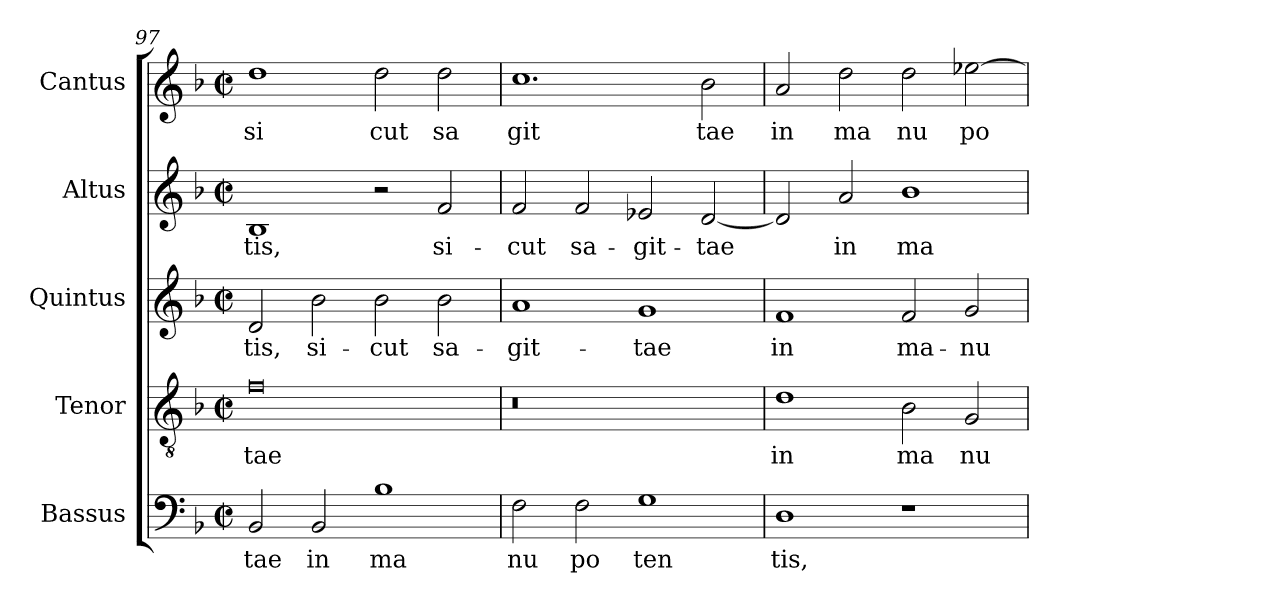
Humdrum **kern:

**kern	**text	**kern	**text	**kern	**text	**kern	**text	**kern	**text
*part5	*part5	*part4	*part4	*part3	*part3	*part2	*part2	*part1	*part1
*staff5	*staff5	*staff4	*staff4	*staff3	*staff3	*staff2	*staff2	*staff1	*staff1
*I"Bassus	*	*I"Tenor	*	*I"Quintus	*	*I"Altus	*	*I"Cantus	*
*clefF4	*	*clefGv2	*	*clefG2	*	*clefG2	*	*clefG2	*
*k[b-]	*	*k[b-]	*	*k[b-]	*	*k[b-]	*	*k[b-]	*
*F:	*	*F:	*	*F:	*	*F:	*	*F:	*
*M2/2	*	*M2/2	*	*M2/2	*	*M2/2	*	*M2/2	*
*met(c|)	*	*met(c|)	*	*met(c|)	*	*met(c|)	*	*met(c|)	*
=97	=97	=97	=97	=97	=97	=97	=97	=97	=97
!	!LO:LY:b:cj	!	!LO:LY:b:cj	!	!LO:LY:b:cj	!	!LO:LY:b:cj	!	!LO:LY:b:cj
2BB-/	tae	0f	tae	2d/	-tis,	1B-	-tis,	1dd	si
!	!LO:LY:b:cj	!	!	!	!LO:LY:b:cj	!	!	!	!
2BB-/	in	.	.	2b-\	si-	.	.	.	.
!	!LO:LY:b:cj	!	!	!	!LO:LY:b:cj	!	!	!	!LO:LY:b:cj
1B-	ma	.	.	2b-\	-cut	2r	.	2dd\	cut
!	!	!	!	!	!LO:LY:b:cj	!	!LO:LY:b:cj	!	!LO:LY:b:cj
.	.	.	.	2b-\	sa-	2f/	si-	2dd\	sa
=98	=98	=98	=98	=98	=98	=98	=98	=98	=98
!	!LO:LY:b:cj	!	!	!	!LO:LY:b:cj	!	!LO:LY:b:cj	!	!LO:LY:b:cj
2F\	nu	0r	.	1a	-git-	2f/	-cut	1.cc	git
!	!LO:LY:b:cj	!	!	!	!	!	!LO:LY:b:cj	!	!
2F\	po	.	.	.	.	2f/	sa-	.	.
!	!LO:LY:b:cj	!	!	!	!LO:LY:b:cj	!	!LO:LY:b:cj	!	!
1G	ten	.	.	1g	-tae	2e-X/	-git-	.	.
!	!	!	!	!	!	!	!LO:LY:b:cj	!	!LO:LY:b:cj
.	.	.	.	.	.	[<2d/	-tae	2b-\	tae
=99	=99	=99	=99	=99	=99	=99	=99	=99	=99
!	!LO:LY:b:cj	!	!LO:LY:b:cj	!	!LO:LY:b:cj	!	!LO:LY:b:cj	!	!LO:LY:b:cj
1D	tis,	1d	in	1f	in	2d/]	.	2a/	in
!	!	!	!	!	!	!	!LO:LY:b:cj	!	!LO:LY:b:cj
.	.	.	.	.	.	2a/	in	2dd\	ma
!	!	!	!LO:LY:b:cj	!	!LO:LY:b:cj	!	!LO:LY:b:cj	!	!LO:LY:b:cj
1r	.	2B-\	ma	2f/	ma-	1b-	ma-	2dd\	nu
!	!	!	!LO:LY:b:cj	!	!LO:LY:b:cj	!	!	!	!LO:LY:b:cj
.	.	2G/	nu	2g/	-nu	.	.	[<2ee-X\	po
=	=	=	=	=	=	=	=	=	=
*-	*-	*-	*-	*-	*-	*-	*-	*-	*-
